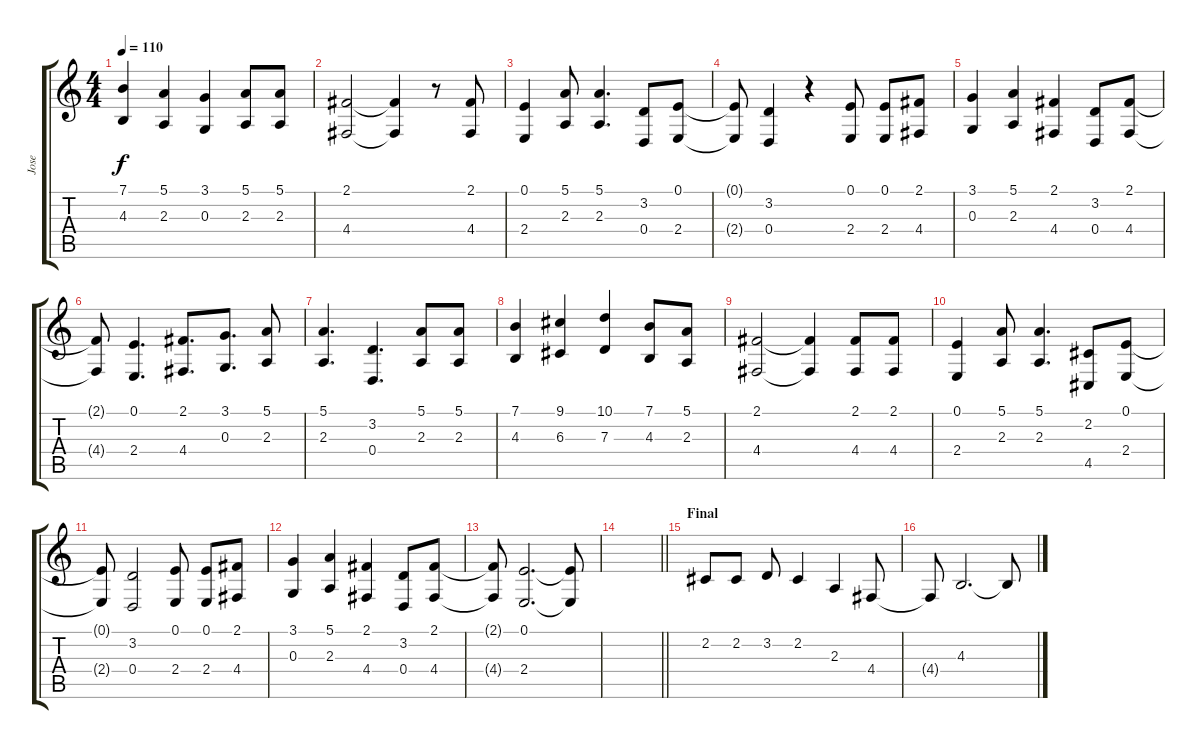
\track ("Jose" "Jose") {instrument flute}
\staff {score tabs}
\tuning (E4 B3 G3 D3 A2 E2) {hide}
\ts (4 4)
\tempo 110
\clef g2
\ks c
(7.1 4.3).4{dy f} (5.1 2.3).4 (3.1 0.3).4 (5.1 2.3).8 (5.1 2.3).8 |
(2.1 4.4).2 (2.1{t} 4.4{t}).4 r.8 (2.1 4.4).8 |
(0.1 2.4).4 (5.1 2.3).8 (5.1 2.3).4{d} (3.2 0.4).8 (0.1 2.4).8 |
(0.1{t} 2.4{t}).8 (3.2 0.4).4 r.4 (0.1 2.4).8 (0.1 2.4).8 (2.1 4.4).8 |
(3.1 0.3).4 (5.1 2.3).4 (2.1 4.4).4 (3.2 0.4).8 (2.1 4.4).8 |
(2.1{t} 4.4{t}).8 (0.1 2.4).4{d} (2.1 4.4).8{d} (3.1 0.3).8{d} (5.1 2.3).8 |
(5.1 2.3).4{d} (3.2 0.4).4{d} (5.1 2.3).8 (5.1 2.3).8 |
(7.1 4.3).4 (9.1 6.3).4 (10.1 7.3).4 (7.1 4.3).8 (5.1 2.3).8 |
(2.1 4.4).2 (2.1{t} 4.4{t}).4 (2.1 4.4).8 (2.1 4.4).8 |
(0.1 2.4).4 (5.1 2.3).8 (5.1 2.3).4{d} (2.2 4.5).8 (0.1 2.4).8 |
(0.1{t} 2.4{t}).8 (3.2 0.4).2 (0.1 2.4).8 (0.1 2.4).8 (2.1 4.4).8 |
(3.1 0.3).4 (5.1 2.3).4 (2.1 4.4).4 (3.2 0.4).8 (2.1 4.4).8 |
(2.1{t} 4.4{t}).8 (0.1 2.4).2{d} (0.1{t} 2.4{t}).8 |
\barLineRight lightlight
|
\section ("" "Final")
2.2.8 2.2.8 3.2.8 2.2.4 2.3.4 4.4.8 |
4.4{t}.8 4.3.2{d} 4.3{t}.8
